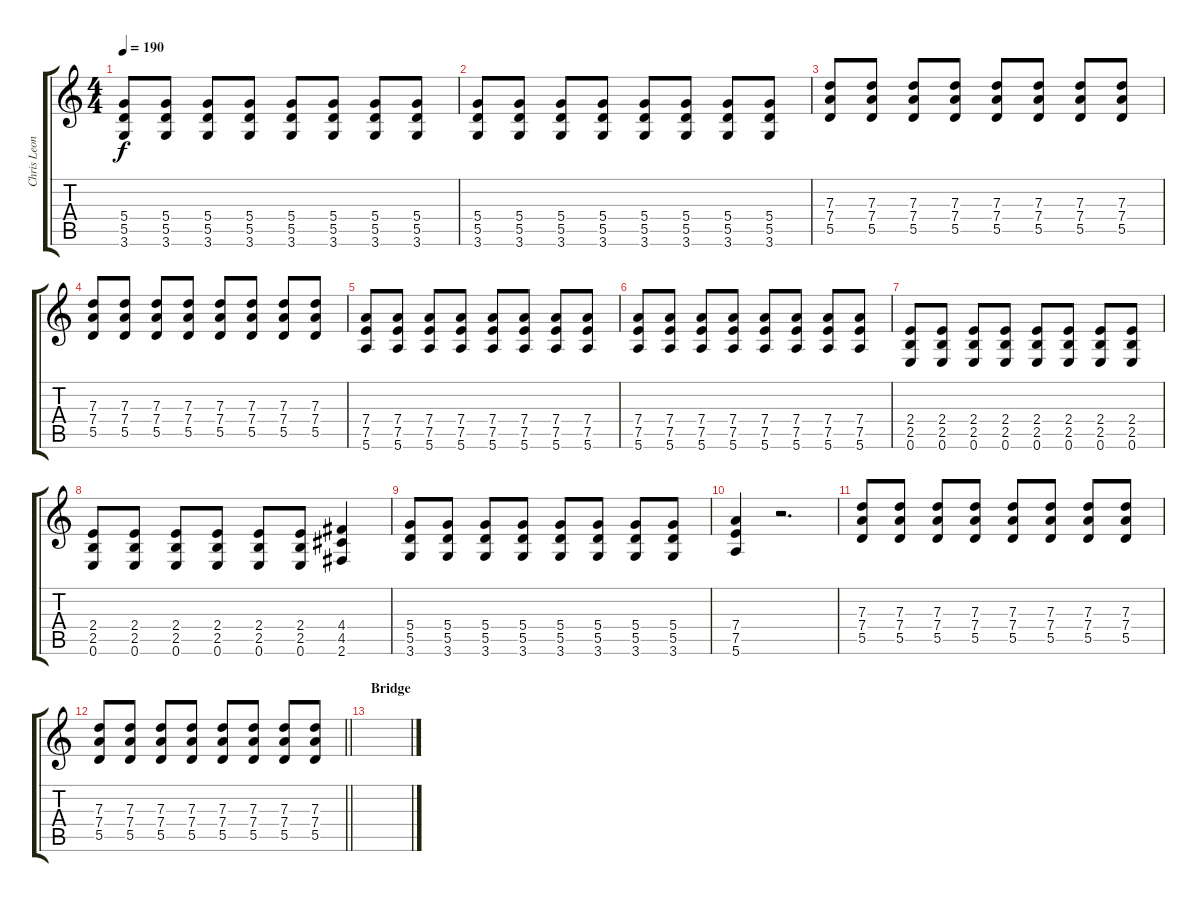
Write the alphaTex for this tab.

\track ("Chris Leonard" "Chris Leon") {instrument distortionguitar}
\staff {score tabs}
\tuning (E4 B3 G3 D3 A2 E2) {hide}
\ts (4 4)
\tempo 190
\clef g2
\ks c
(5.4 5.5 3.6).8{dy f} (5.4 5.5 3.6).8 (5.4 5.5 3.6).8 (5.4 5.5 3.6).8 (5.4 5.5 3.6).8 (5.4 5.5 3.6).8 (5.4 5.5 3.6).8 (5.4 5.5 3.6).8 |
(5.4 5.5 3.6).8 (5.4 5.5 3.6).8 (5.4 5.5 3.6).8 (5.4 5.5 3.6).8 (5.4 5.5 3.6).8 (5.4 5.5 3.6).8 (5.4 5.5 3.6).8 (5.4 5.5 3.6).8 |
(7.3 7.4 5.5).8 (7.3 7.4 5.5).8 (7.3 7.4 5.5).8 (7.3 7.4 5.5).8 (7.3 7.4 5.5).8 (7.3 7.4 5.5).8 (7.3 7.4 5.5).8 (7.3 7.4 5.5).8 |
(7.3 7.4 5.5).8 (7.3 7.4 5.5).8 (7.3 7.4 5.5).8 (7.3 7.4 5.5).8 (7.3 7.4 5.5).8 (7.3 7.4 5.5).8 (7.3 7.4 5.5).8 (7.3 7.4 5.5).8 |
(7.4 7.5 5.6).8 (7.4 7.5 5.6).8 (7.4 7.5 5.6).8 (7.4 7.5 5.6).8 (7.4 7.5 5.6).8 (7.4 7.5 5.6).8 (7.4 7.5 5.6).8 (7.4 7.5 5.6).8 |
(7.4 7.5 5.6).8 (7.4 7.5 5.6).8 (7.4 7.5 5.6).8 (7.4 7.5 5.6).8 (7.4 7.5 5.6).8 (7.4 7.5 5.6).8 (7.4 7.5 5.6).8 (7.4 7.5 5.6).8 |
(2.4 2.5 0.6).8 (2.4 2.5 0.6).8 (2.4 2.5 0.6).8 (2.4 2.5 0.6).8 (2.4 2.5 0.6).8 (2.4 2.5 0.6).8 (2.4 2.5 0.6).8 (2.4 2.5 0.6).8 |
(2.4 2.5 0.6).8 (2.4 2.5 0.6).8 (2.4 2.5 0.6).8 (2.4 2.5 0.6).8 (2.4 2.5 0.6).8 (2.4 2.5 0.6).8 (4.4 4.5 2.6).4 |
(5.4 5.5 3.6).8 (5.4 5.5 3.6).8 (5.4 5.5 3.6).8 (5.4 5.5 3.6).8 (5.4 5.5 3.6).8 (5.4 5.5 3.6).8 (5.4 5.5 3.6).8 (5.4 5.5 3.6).8 |
(7.4 7.5 5.6).4 r.2{d} |
(7.3 7.4 5.5).8 (7.3 7.4 5.5).8 (7.3 7.4 5.5).8 (7.3 7.4 5.5).8 (7.3 7.4 5.5).8 (7.3 7.4 5.5).8 (7.3 7.4 5.5).8 (7.3 7.4 5.5).8 |
\barLineRight lightlight
(7.3 7.4 5.5).8 (7.3 7.4 5.5).8 (7.3 7.4 5.5).8 (7.3 7.4 5.5).8 (7.3 7.4 5.5).8 (7.3 7.4 5.5).8 (7.3 7.4 5.5).8 (7.3 7.4 5.5).8 |
\section ("" "Bridge")
